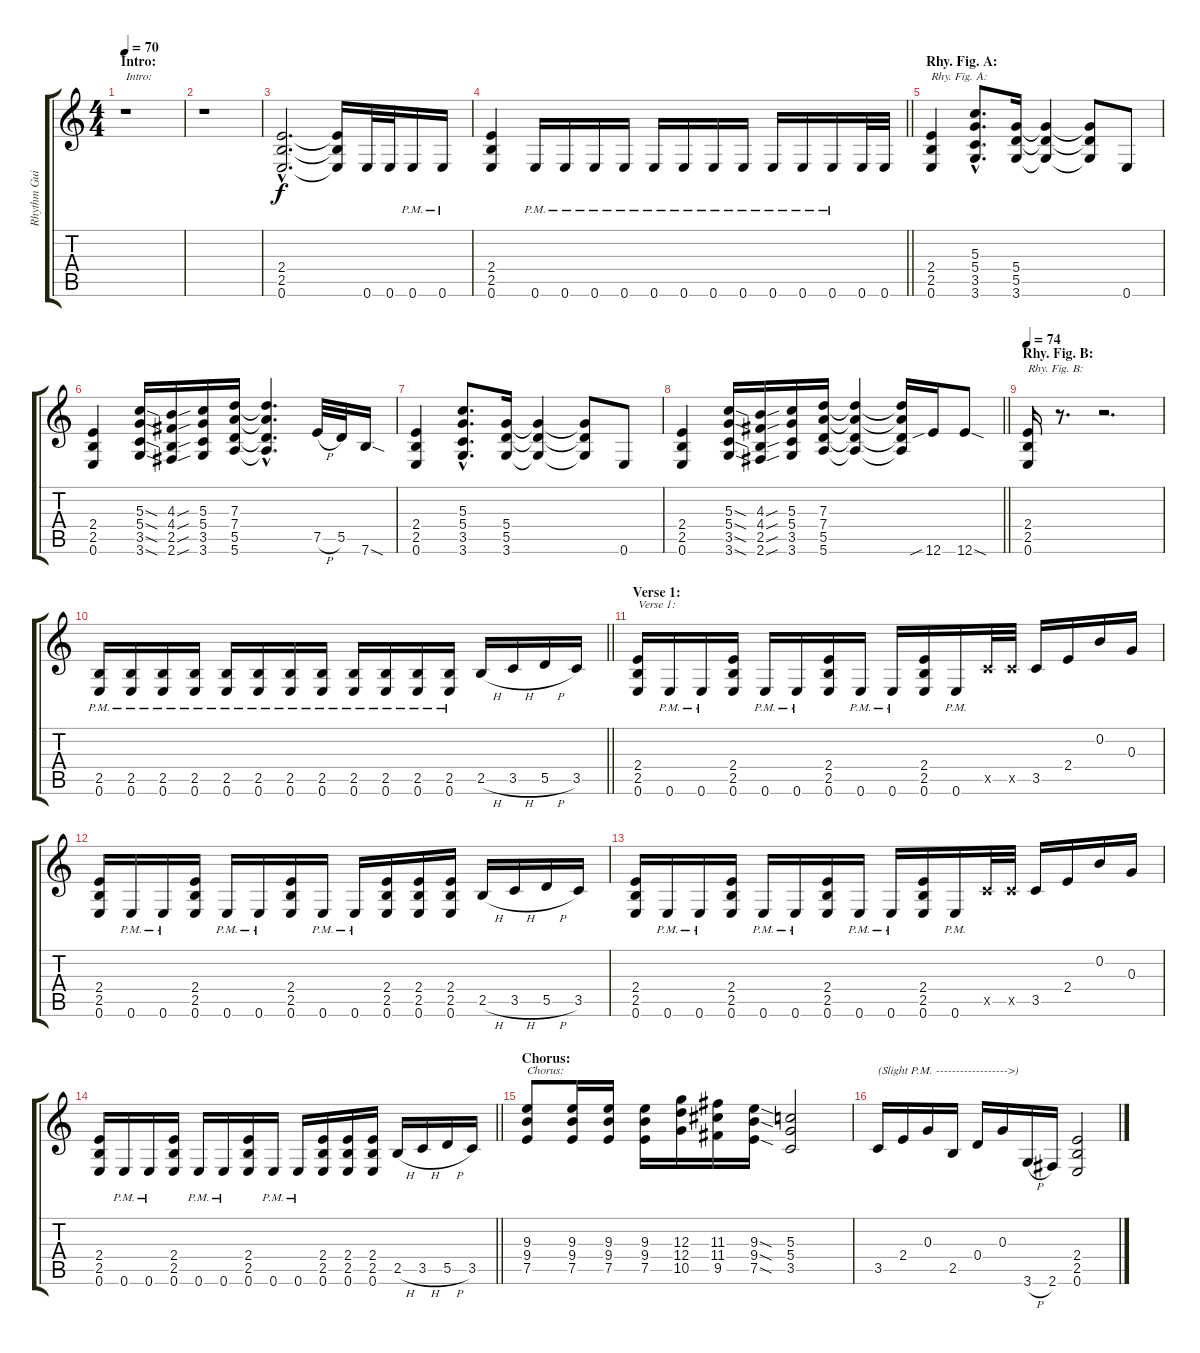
\track ("Rhythm Guitar 2" "Rhythm Gui") {instrument distortionguitar}
\staff {score tabs}
\tuning (E4 B3 G3 D3 A2 E2) {hide}
\ts (4 4)
\section ("" "Intro:")
\tempo 70
\clef g2
\ks c
r.1{txt "Intro:" dy f instrument distortionguitar} |
r.1 |
(2.4{hac} 2.5{hac} 0.6{hac}).2{d} (2.4{t} 2.5{t} 0.6{t}).16 0.6.32 0.6.32 0.6{pm}.16 0.6{pm}.16 |
\barLineRight lightlight
(2.4 2.5 0.6).4 0.6{pm}.16 0.6{pm}.16 0.6{pm}.16 0.6{pm}.16 0.6{pm}.16 0.6{pm}.16 0.6{pm}.16 0.6{pm}.16 0.6{pm}.16 0.6{pm}.16 0.6{pm}.16 0.6.32 0.6.32 |
\section ("" "Rhy. Fig. A:")
(2.4 2.5 0.6).4{txt "Rhy. Fig. A:"} (5.3{hac} 5.4{hac} 3.5{hac} 3.6{hac}).8{d} (5.4 5.5 3.6).16 (5.4{t} 5.5{t} 3.6{t}).4 (5.4{t} 5.5{t} 3.6{t}).8 0.6.8 |
(2.4 2.5 0.6).4 (5.3{sod} 5.4{sod} 3.5{sod} 3.6{sod}).16 (4.3{sou} 4.4{sou} 2.5{sou} 2.6{sou}).16 (5.3 5.4 3.5 3.6).16 (7.3 7.4 5.5 5.6).16 (7.3{hac t} 7.4{hac t} 5.5{hac t} 5.6{hac t}).4{d} 7.5{h}.32 5.5.32 7.6{sod}.16 |
(2.4 2.5 0.6).4 (5.3{hac} 5.4{hac} 3.5{hac} 3.6{hac}).8{d} (5.4 5.5 3.6).16 (5.4{t} 5.5{t} 3.6{t}).4 (5.4{t} 5.5{t} 3.6{t}).8 0.6.8 |
\barLineRight lightlight
(2.4 2.5 0.6).4 (5.3{sod} 5.4{sod} 3.5{sod} 3.6{sod}).16 (4.3{sou} 4.4{sou} 2.5{sou} 2.6{sou}).16 (5.3 5.4 3.5 3.6).16 (7.3 7.4 5.5 5.6).16 (7.3{t} 7.4{t} 5.5{t} 5.6{t}).4 (7.3{t} 7.4{t} 5.5{t} 5.6{t}).16 12.6{sib}.16 12.6{sod}.8 |
\section ("" "Rhy. Fig. B:")
\tempo 74
(2.4 2.5 0.6).16{txt "Rhy. Fig. B:"} r.8{d} r.2{d} |
\barLineRight lightlight
(2.5 0.6{pm}).16 (2.5 0.6{pm}).16 (2.5 0.6{pm}).16 (2.5 0.6{pm}).16 (2.5 0.6{pm}).16 (2.5 0.6{pm}).16 (2.5 0.6{pm}).16 (2.5 0.6{pm}).16 (2.5 0.6{pm}).16 (2.5 0.6{pm}).16 (2.5 0.6{pm}).16 (2.5 0.6{pm}).16 2.5{h}.16 3.5{h}.16 5.5{h}.16 3.5.16 |
\section ("" "Verse 1:")
(2.4 2.5 0.6).16{txt "Verse 1:"} 0.6{pm}.16 0.6{pm}.16 (2.4 2.5 0.6).16 0.6{pm}.16 0.6{pm}.16 (2.4 2.5 0.6).16 0.6{pm}.16 0.6{pm}.16 (2.4 2.5 0.6).16 0.6{pm}.16 3.5{x}.32 3.5{x}.32 3.5.16 2.4.16 0.2.16 0.3.16 |
(2.4 2.5 0.6).16 0.6{pm}.16 0.6{pm}.16 (2.4 2.5 0.6).16 0.6{pm}.16 0.6{pm}.16 (2.4 2.5 0.6).16 0.6{pm}.16 0.6{pm}.16 (2.4 2.5 0.6).16 (2.4 2.5 0.6).16 (2.4 2.5 0.6).16 2.5{h}.16 3.5{h}.16 5.5{h}.16 3.5.16 |
(2.4 2.5 0.6).16 0.6{pm}.16 0.6{pm}.16 (2.4 2.5 0.6).16 0.6{pm}.16 0.6{pm}.16 (2.4 2.5 0.6).16 0.6{pm}.16 0.6{pm}.16 (2.4 2.5 0.6).16 0.6{pm}.16 3.5{x}.32 3.5{x}.32 3.5.16 2.4.16 0.2.16 0.3.16 |
\barLineRight lightlight
(2.4 2.5 0.6).16 0.6{pm}.16 0.6{pm}.16 (2.4 2.5 0.6).16 0.6{pm}.16 0.6{pm}.16 (2.4 2.5 0.6).16 0.6{pm}.16 0.6{pm}.16 (2.4 2.5 0.6).16 (2.4 2.5 0.6).16 (2.4 2.5 0.6).16 2.5{h}.16 3.5{h}.16 5.5{h}.16 3.5.16 |
\section ("" "Chorus:")
(9.3 9.4 7.5).8{txt "Chorus:"} (9.3 9.4 7.5).16 (9.3 9.4 7.5).16 (9.3 9.4 7.5).16 (12.3 12.4 10.5).16 (11.3 11.4 9.5).16 (9.3{sod} 9.4{sod} 7.5{sod}).16 (5.3 5.4 3.5).2 |
3.5.16{txt "(Slight P.M. ------------------>)"} 2.4.16 0.3.16 2.5.16 0.4.16 0.3.16 3.6{h}.16 2.6.16 (2.4 2.5 0.6).2
